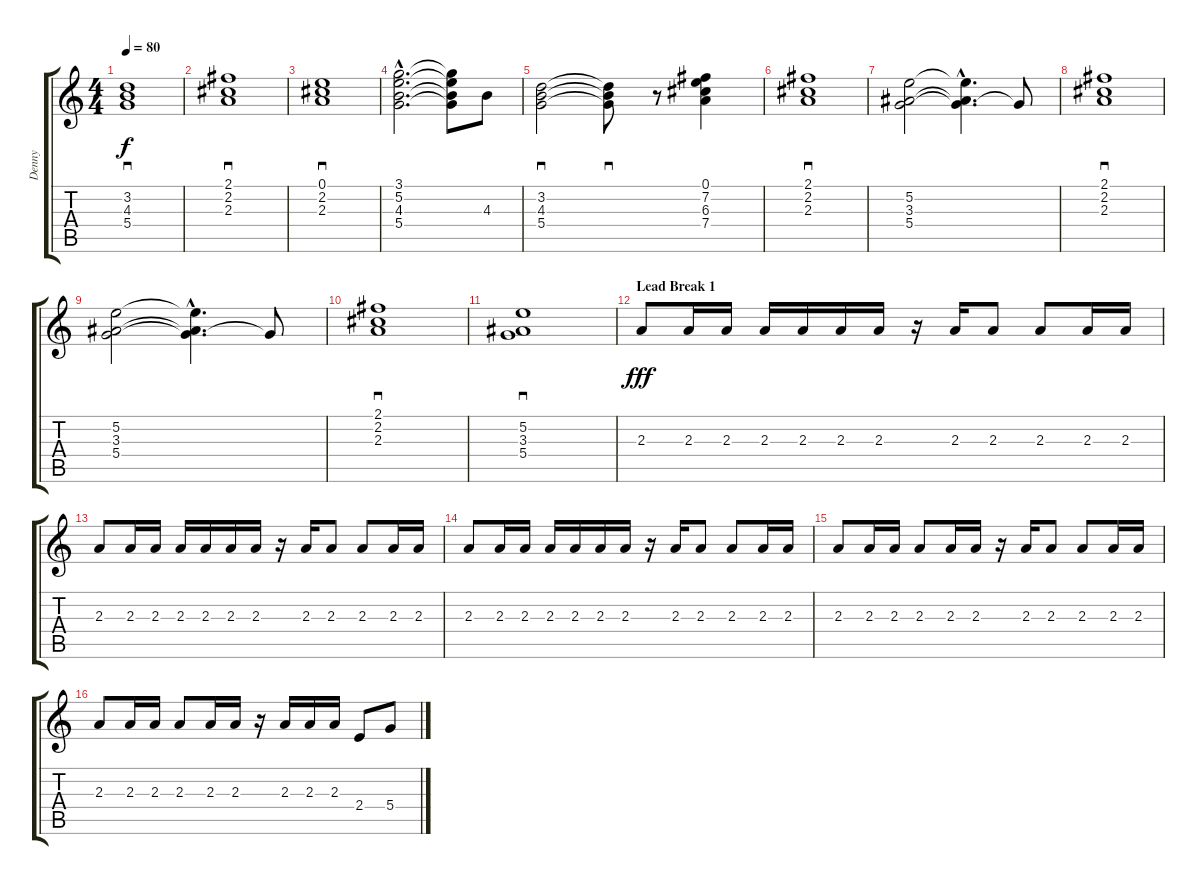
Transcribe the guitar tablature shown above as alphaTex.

\track ("Denny" "Denny") {instrument acousticguitarsteel}
\staff {score tabs}
\tuning (E4 B3 G3 D3 A2 E2) {hide}
\ts (4 4)
\tempo 80
\clef g2
\ks c
(3.2 4.3 5.4).1{sd dy f} |
(2.1 2.2 2.3).1{sd} |
(0.1 2.2 2.3).1{sd} |
(3.1{hac} 5.2{hac} 4.3{hac} 5.4{hac}).2{d} (3.1{t} 5.2{t} 4.3{t} 5.4{t}).8 4.3.8 |
(3.2 4.3 5.4).2{sd} (3.2{t} 4.3{t} 5.4{t}).8{sd} r.8 (0.1 7.2 6.3 7.4).4 |
(2.1 2.2 2.3).1{sd} |
(5.2 3.3 5.4).2 (5.2{hac t} 3.3{hac t} 5.4{hac t}).4{d} 5.4{t}.8 |
(2.1 2.2 2.3).1{sd} |
(5.2 3.3 5.4).2 (5.2{hac t} 3.3{hac t} 5.4{hac t}).4{d} 5.4{t}.8 |
(2.1 2.2 2.3).1{sd} |
(5.2 3.3 5.4).1{sd} |
\section ("" "Lead Break 1")
2.3.8{dy fff volume 16 instrument electricguitarmuted} 2.3.16 2.3.16 2.3.16 2.3.16 2.3.16 2.3.16 r.16 2.3.16 2.3.8 2.3.8 2.3.16 2.3.16 |
2.3.8 2.3.16 2.3.16 2.3.16 2.3.16 2.3.16 2.3.16 r.16 2.3.16 2.3.8 2.3.8 2.3.16 2.3.16 |
2.3.8 2.3.16 2.3.16 2.3.16 2.3.16 2.3.16 2.3.16 r.16 2.3.16 2.3.8 2.3.8 2.3.16 2.3.16 |
2.3.8 2.3.16 2.3.16 2.3.8 2.3.16 2.3.16 r.16 2.3.16 2.3.8 2.3.8 2.3.16 2.3.16 |
2.3.8 2.3.16 2.3.16 2.3.8 2.3.16 2.3.16 r.16 2.3.16 2.3.16 2.3.16 2.4.8 5.4.8
